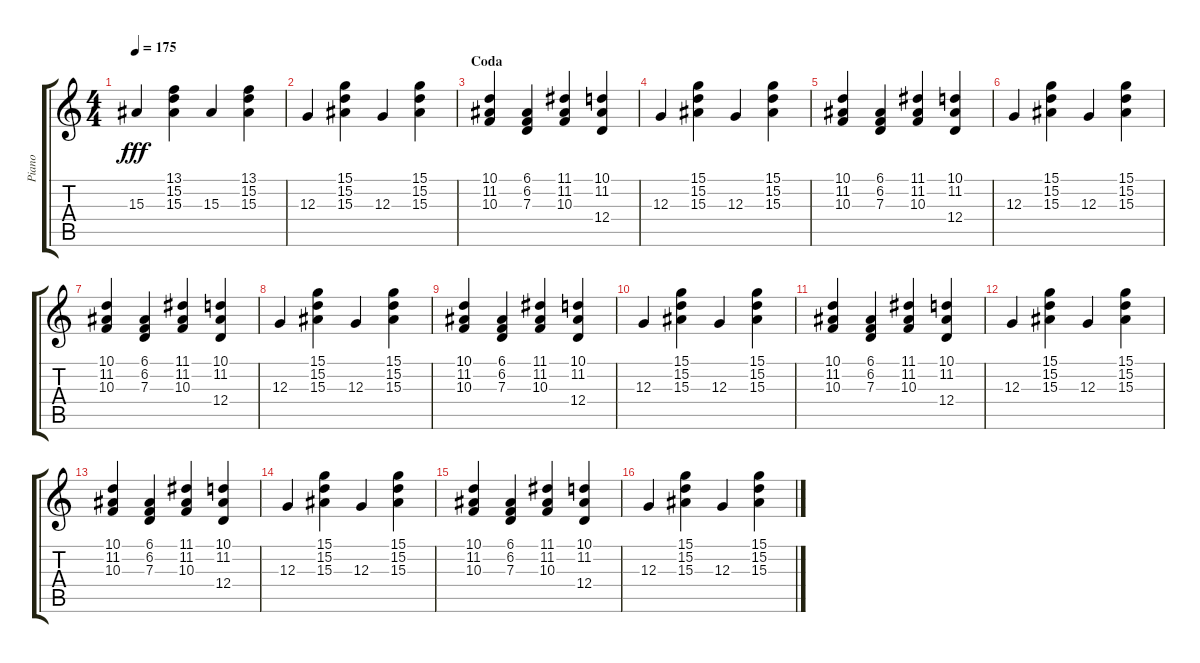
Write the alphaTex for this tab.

\track ("Piano" "Piano") {instrument honkytonkpiano}
\staff {score tabs}
\tuning (E4 B3 G3 D3 A2 E2) {hide}
\ts (4 4)
\tempo 175
\clef g2
\ks c
15.3.4{dy fff} (13.1 15.2 15.3).4 15.3.4 (13.1 15.2 15.3).4 |
12.3.4 (15.1 15.2 15.3).4 12.3.4 (15.1 15.2 15.3).4 |
\section ("" "Coda")
(10.1 11.2 10.3).4 (6.1 6.2 7.3).4 (11.1 11.2 10.3).4 (10.1 11.2 12.4).4 |
12.3.4 (15.1 15.2 15.3).4 12.3.4 (15.1 15.2 15.3).4 |
(10.1 11.2 10.3).4 (6.1 6.2 7.3).4 (11.1 11.2 10.3).4 (10.1 11.2 12.4).4 |
12.3.4 (15.1 15.2 15.3).4 12.3.4 (15.1 15.2 15.3).4 |
(10.1 11.2 10.3).4 (6.1 6.2 7.3).4 (11.1 11.2 10.3).4 (10.1 11.2 12.4).4 |
12.3.4 (15.1 15.2 15.3).4 12.3.4 (15.1 15.2 15.3).4 |
(10.1 11.2 10.3).4 (6.1 6.2 7.3).4 (11.1 11.2 10.3).4 (10.1 11.2 12.4).4 |
12.3.4 (15.1 15.2 15.3).4 12.3.4 (15.1 15.2 15.3).4 |
(10.1 11.2 10.3).4 (6.1 6.2 7.3).4 (11.1 11.2 10.3).4 (10.1 11.2 12.4).4 |
12.3.4 (15.1 15.2 15.3).4 12.3.4 (15.1 15.2 15.3).4 |
(10.1 11.2 10.3).4 (6.1 6.2 7.3).4 (11.1 11.2 10.3).4 (10.1 11.2 12.4).4 |
12.3.4 (15.1 15.2 15.3).4 12.3.4 (15.1 15.2 15.3).4 |
(10.1 11.2 10.3).4 (6.1 6.2 7.3).4 (11.1 11.2 10.3).4 (10.1 11.2 12.4).4 |
12.3.4 (15.1 15.2 15.3).4 12.3.4 (15.1 15.2 15.3).4
